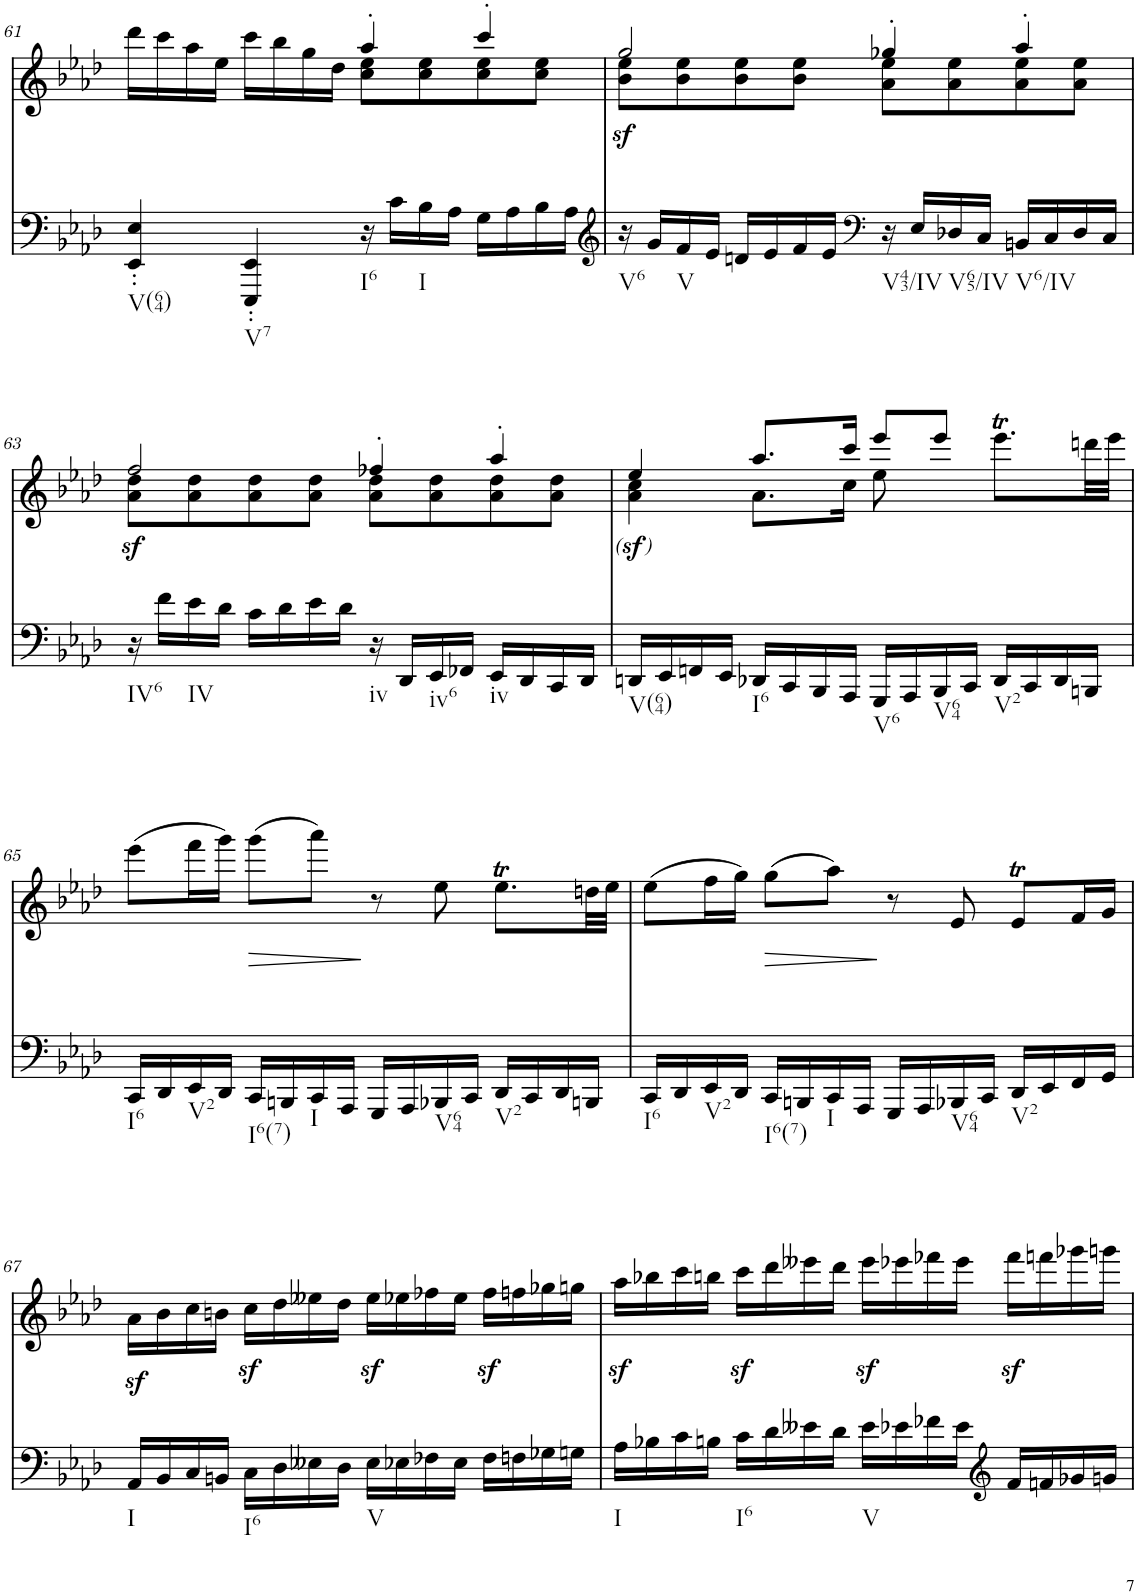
**kern	**kern	**dynam
*part2	*part1	*part1
*staff2	*staff1	*staff1
*I"piano	*I"piano	*
*I'Pno	*I'Pno	*
!!LO:PB:g=z
*clefF4	*clefG2	*
*k[b-e-a-d-]	*k[b-e-a-d-]	*
*M4/4	*M4/4	*
=61	=61	=61
*	*^	*
!LO:TX:b:t=V(64)	!	!	!
4EE-/' 4E-/'	16ddd-\LL	16ryy	.
.	16ccc\	16ryy	.
.	16aa-\	16ryy	.
.	16ee-\JJ	16ryy	.
!LO:TX:b:t=V7	!	!	!
4EEE-/' 4EE-/'	4ryy	16ccc\LL	.
.	.	16bb-\	.
.	.	16gg\	.
.	.	16dd-\JJ	.
!LO:TX:b:t=I6	!	!	!
16r	4aa-'/	8cc\ 8ee-\L	.
16c\LL	.	.	.
!LO:TX:b:t=I	!	!	!
16B-\	.	8cc\ 8ee-\	.
16A-\JJ	.	.	.
16G\LL	4ccc'/	8cc\ 8ee-\	.
16A-\	.	.	.
16B-\	.	8cc\ 8ee-\J	.
16A-\JJ	.	.	.
=62	=62	=62	=62
*clefG2	*	*	*
!LO:TX:b:t=V6	!	!	!
!	!	!	!LO:DY:b
16r	2gg/	8b-\ 8ee-\L	sf
16g/LL	.	.	.
!LO:TX:b:t=V	!	!	!
16f/	.	8b-\ 8ee-\	.
16e-/JJ	.	.	.
16dn/LL	.	8b-\ 8ee-\	.
16e-/	.	.	.
16f/	.	8b-\ 8ee-\J	.
16e-/JJ	.	.	.
*clefF4	*	*	*
!LO:TX:b:t=V43/IV	!	!	!
16r	4gg-X'/	8a-\ 8ee-\L	.
16E-/LL	.	.	.
!LO:TX:b:t=V65/IV	!	!	!
16D-X/	.	8a-\ 8ee-\	.
16C/JJ	.	.	.
!LO:TX:b:t=V6/IV	!	!	!
16BBn/LL	4aa-'/	8a-\ 8ee-\	.
16C/	.	.	.
16D-/	.	8a-\ 8ee-\J	.
16C/JJ	.	.	.
!!LO:LB:g=z	!!
=63	=63	=63	=63
!LO:TX:b:t=IV6	!	!	!
!	!	!	!LO:DY:b
16r	2ff/	8a-\ 8dd-\L	sf
16f\LL	.	.	.
!LO:TX:b:t=IV	!	!	!
16e-\	.	8a-\ 8dd-\	.
16d-\JJ	.	.	.
16c\LL	.	8a-\ 8dd-\	.
16d-\	.	.	.
16e-\	.	8a-\ 8dd-\J	.
16d-\JJ	.	.	.
!LO:TX:b:t=iv	!	!	!
16r	4ff-X'/	8a-\ 8dd-\L	.
16DD-/LL	.	.	.
!LO:TX:b:t=iv6	!	!	!
16EE-/	.	8a-\ 8dd-\	.
16FF-X/JJ	.	.	.
!LO:TX:b:t=iv	!	!	!
16EE-/LL	4aa-'/	8a-\ 8dd-\	.
16DD-/	.	.	.
16CC/	.	8a-\ 8dd-\J	.
16DD-/JJ	.	.	.
=64	=64	=64	=64
!LO:TX:b:t=V(64)	!	!	!
!	!	!	!LO:DY:b
!	!	!	!LO:DY:n=1:b
!	!	!	!LO:DY:n=2:b
16DDn/LL	4ee-/	4a-\ 4cc\	other-dynamics sf other-dynamics
16EE-/	.	.	.
16FFn/	.	.	.
16EE-/JJ	.	.	.
!LO:TX:b:t=I6	!	!	!
16DD-X/LL	8.aa-/L	8.a-\L	.
16CC/	.	.	.
16BBB-/	.	.	.
16AAA-/JJ	16ccc/Jk	16cc\Jk	.
!LO:TX:b:t=V6	!	!	!
16GGG/LL	8eee-/L	8ee-\	.
16AAA-/	.	.	.
!LO:TX:b:t=V64	!	!	!
16BBB-/	8eee-/J	4.ryy	.
16CC/JJ	.	.	.
!LO:TX:b:t=V2	!	!	!
16DD-/LL	8.eee-T\L	.	.
16CC/	.	.	.
16DD-/	.	.	.
16BBBn/JJ	32dddn\LL	.	.
.	32eee-\JJJ	.	.
*	*v	*v	*
!!LO:LB:g=z
=65	=65	=65
!LO:TX:b:t=I6	!	!
16CC/LL	(8eee-\L	.
16DD-/	.	.
!LO:TX:b:t=V2	!	!
16EE-/	16fff\L	.
16DD-/JJ	16ggg\JJ)	.
!LO:TX:b:t=I6(7)	!	!
!	!	!LO:HP:b
16CC/LL	(8ggg\L	>
16BBBn/	.	.
!LO:TX:b:t=I	!	!
16CC/	8aaa-\J)	.
16AAA-/JJ	.	.
16GGG/LL	8r	.
16AAA-/	.	.
!LO:TX:b:t=V64	!	!
16BBB-X/	8ee-\	.
16CC/JJ	.	.
!LO:TX:b:t=V2	!	!
16DD-/LL	8.ee-T\L	.
16CC/	.	.
16DD-/	.	.
16BBBn/JJ	32ddn\LL	.
.	32ee-\JJJ	.
=66	=66	=66
!LO:TX:b:t=I6	!	!
16CC/LL	(8ee-\L	.
16DD-/	.	.
!LO:TX:b:t=V2	!	!
16EE-/	16ff\L	.
16DD-/JJ	16gg\JJ)	.
!LO:TX:b:t=I6(7)	!	!
16CC/LL	(8gg\L	.
16BBBn/	.	.
!LO:TX:b:t=I	!	!
16CC/	8aa-\J)	.
16AAA-/JJ	.	.
16GGG/LL	8r	]
16AAA-/	.	.
!LO:TX:b:t=V64	!	!
16BBB-X/	8e-/	.
16CC/JJ	.	.
!LO:TX:b:t=V2	!	!
16DD-/LL	8e-T/L	.
16EE-/	.	.
16FF/	16f/L	.
16GG/JJ	16g/JJ	.
!!LO:LB:g=z
=67	=67	=67
!LO:TX:b:t=I	!	!
16AA-/LL	16a-z<\LL	.
16BB-/	16b-\	.
16C/	16cc\	.
16BBn/JJ	16bn\JJ	.
!LO:TX:b:t=I6	!	!
16C\LL	16ccz<\LL	.
16D-\	16dd-\	.
16E--X\	16ee--X\	.
16D-\JJ	16dd-\JJ	.
!LO:TX:b:t=V	!	!
16E--\LL	16ee--z<\LL	.
16E-X\	16ee-X\	.
16F-X\	16ff-X\	.
16E-\JJ	16ee-\JJ	.
16F-\LL	16ff-z<\LL	.
16Fn\	16ffn\	.
16G-X\	16gg-X\	.
16Gn\JJ	16ggn\JJ	.
=68	=68	=68
!LO:TX:b:t=I	!	!
16A-\LL	16aa-z<\LL	.
16B-X\	16bb-X\	.
16c\	16ccc\	.
16Bn\JJ	16bbn\JJ	.
!LO:TX:b:t=I6	!	!
16c\LL	16cccz<\LL	.
16d-\	16ddd-\	.
16e--X\	16eee--X\	.
16d-\JJ	16ddd-\JJ	.
!LO:TX:b:t=V	!	!
16e--\LL	16eee--z<\LL	.
16e-X\	16eee-X\	.
16f-X\	16fff-X\	.
16e-\JJ	16eee-\JJ	.
*clefG2	*	*
16f-/LL	16fff-z<\LL	.
16fn/	16fffn\	.
16g-X/	16ggg-X\	.
16gn/JJ	16gggn\JJ	.
=	=	=
*-	*-	*-
